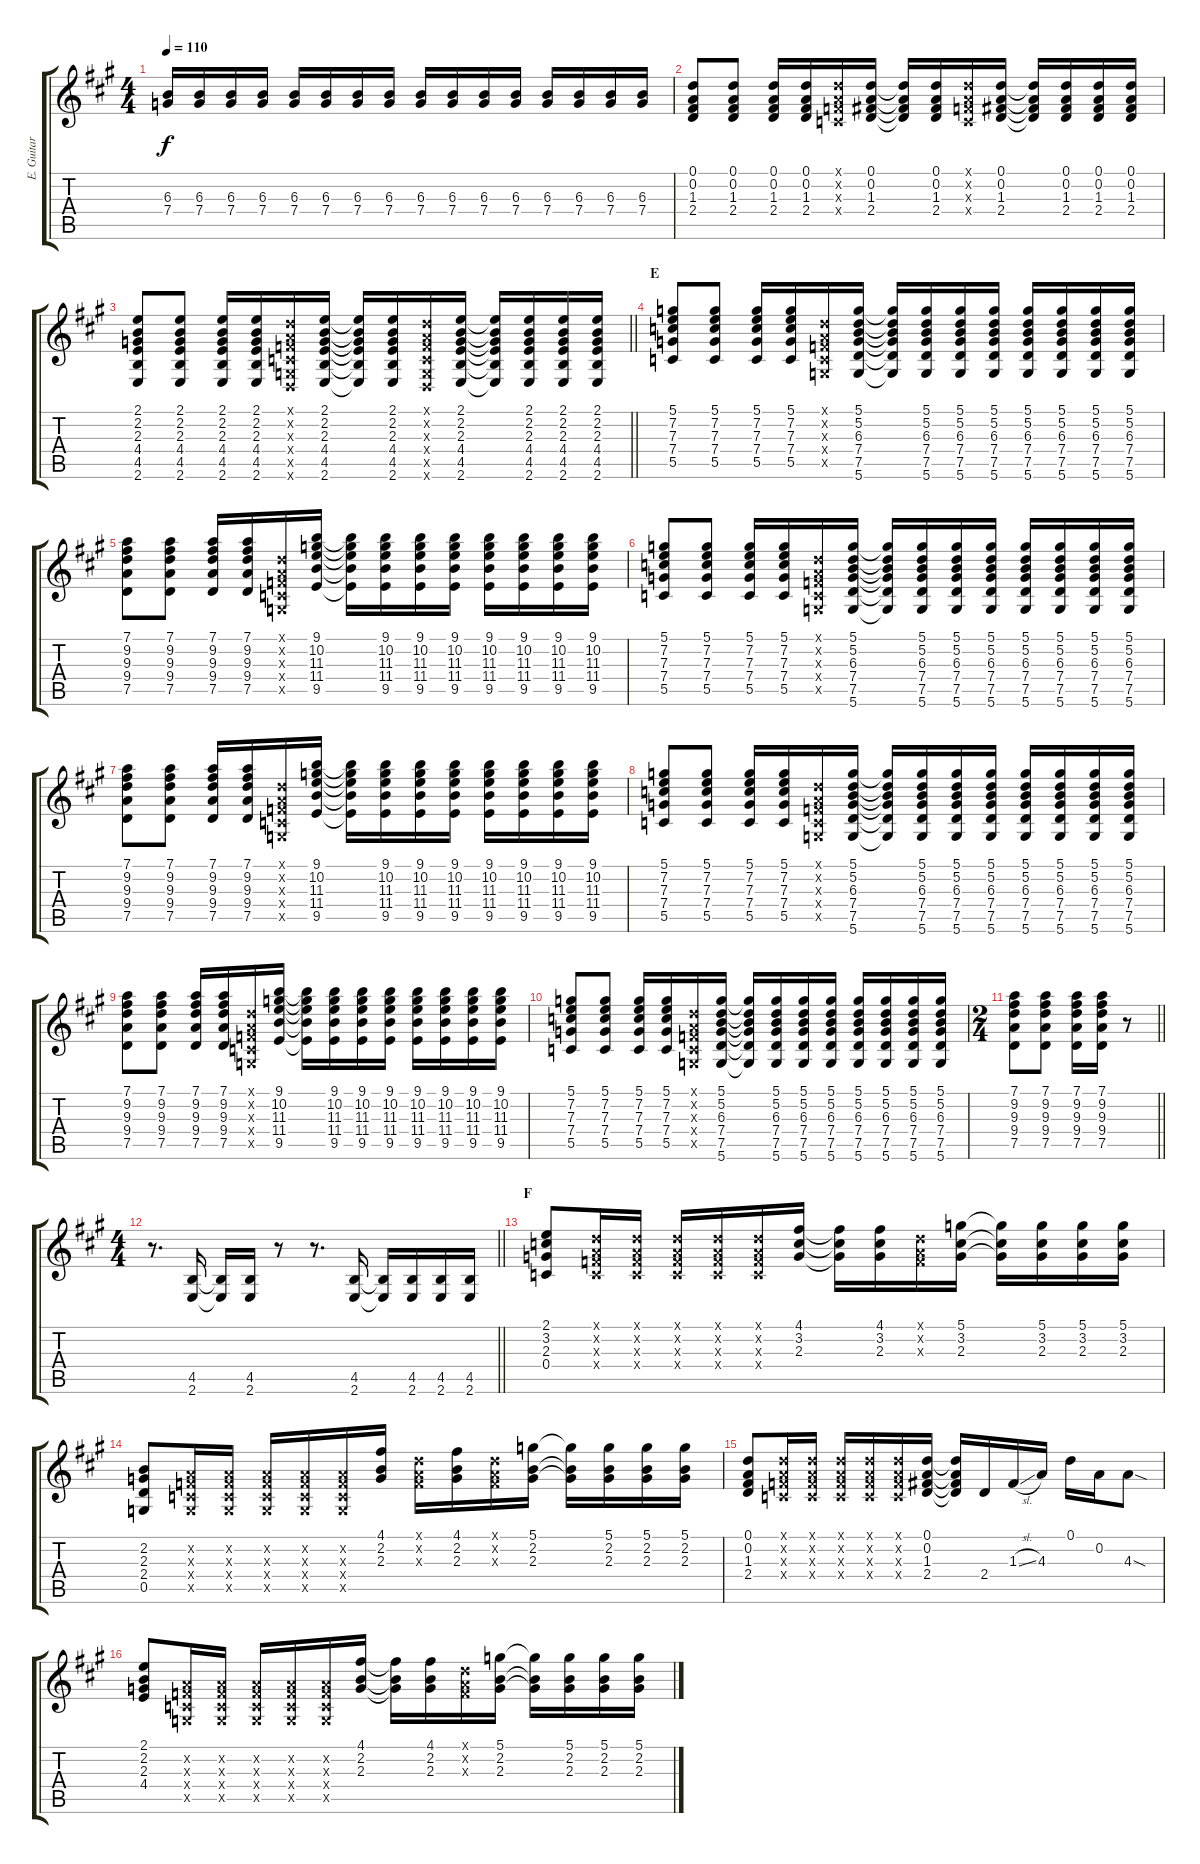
\track ("E. Guitar II" "E. Guitar ") {instrument overdrivenguitar}
\staff {score tabs}
\tuning (D4 A3 F3 C3 G2 D2) {hide}
\ts (4 4)
\tempo 110
\clef g2
\ks a
(6.3 7.4).16{dy f} (6.3 7.4).16 (6.3 7.4).16 (6.3 7.4).16 (6.3 7.4).16 (6.3 7.4).16 (6.3 7.4).16 (6.3 7.4).16 (6.3 7.4).16 (6.3 7.4).16 (6.3 7.4).16 (6.3 7.4).16 (6.3 7.4).16 (6.3 7.4).16 (6.3 7.4).16 (6.3 7.4).16 |
(0.1 0.2 1.3 2.4).8 (0.1 0.2 1.3 2.4).8 (0.1 0.2 1.3 2.4).16 (0.1 0.2 1.3 2.4).16 (0.1{x} 0.2{x} 0.3{x} 0.4{x}).16 (0.1 0.2 1.3 2.4).16 (0.1{t} 0.2{t} 1.3{t} 2.4{t}).16 (0.1 0.2 1.3 2.4).16 (0.1{x} 0.2{x} 0.3{x} 0.4{x}).16 (0.1 0.2 1.3 2.4).16 (0.1{t} 0.2{t} 1.3{t} 2.4{t}).16 (0.1 0.2 1.3 2.4).16 (0.1 0.2 1.3 2.4).16 (0.1 0.2 1.3 2.4).16 |
\barLineRight lightlight
(2.1 2.2 2.3 4.4 4.5 2.6).8 (2.1 2.2 2.3 4.4 4.5 2.6).8 (2.1 2.2 2.3 4.4 4.5 2.6).16 (2.1 2.2 2.3 4.4 4.5 2.6).16 (0.1{x} 0.2{x} 0.3{x} 0.4{x} 0.5{x} 0.6{x}).16 (2.1 2.2 2.3 4.4 4.5 2.6).16 (2.1{t} 2.2{t} 2.3{t} 4.4{t} 4.5{t} 2.6{t}).16 (2.1 2.2 2.3 4.4 4.5 2.6).16 (0.1{x} 0.2{x} 0.3{x} 0.4{x} 0.5{x} 0.6{x}).16 (2.1 2.2 2.3 4.4 4.5 2.6).16 (2.1{t} 2.2{t} 2.3{t} 4.4{t} 4.5{t} 2.6{t}).16 (2.1 2.2 2.3 4.4 4.5 2.6).16 (2.1 2.2 2.3 4.4 4.5 2.6).16 (2.1 2.2 2.3 4.4 4.5 2.6).16 |
\section ("" "E")
(5.1 7.2 7.3 7.4 5.5).8 (5.1 7.2 7.3 7.4 5.5).8 (5.1 7.2 7.3 7.4 5.5).16 (5.1 7.2 7.3 7.4 5.5).16 (0.1{x} 0.2{x} 0.3{x} 0.4{x} 0.5{x}).16 (5.1 5.2 6.3 7.4 7.5 5.6).16 (5.1{t} 5.2{t} 6.3{t} 7.4{t} 7.5{t} 5.6{t}).16 (5.1 5.2 6.3 7.4 7.5 5.6).16 (5.1 5.2 6.3 7.4 7.5 5.6).16 (5.1 5.2 6.3 7.4 7.5 5.6).16 (5.1 5.2 6.3 7.4 7.5 5.6).16 (5.1 5.2 6.3 7.4 7.5 5.6).16 (5.1 5.2 6.3 7.4 7.5 5.6).16 (5.1 5.2 6.3 7.4 7.5 5.6).16 |
(7.1 9.2 9.3 9.4 7.5).8 (7.1 9.2 9.3 9.4 7.5).8 (7.1 9.2 9.3 9.4 7.5).16 (7.1 9.2 9.3 9.4 7.5).16 (0.1{x} 0.2{x} 0.3{x} 0.4{x} 0.5{x}).16 (9.1 10.2 11.3 11.4 9.5).16 (9.1{t} 10.2{t} 11.3{t} 11.4{t} 9.5{t}).16 (9.1 10.2 11.3 11.4 9.5).16 (9.1 10.2 11.3 11.4 9.5).16 (9.1 10.2 11.3 11.4 9.5).16 (9.1 10.2 11.3 11.4 9.5).16 (9.1 10.2 11.3 11.4 9.5).16 (9.1 10.2 11.3 11.4 9.5).16 (9.1 10.2 11.3 11.4 9.5).16 |
(5.1 7.2 7.3 7.4 5.5).8 (5.1 7.2 7.3 7.4 5.5).8 (5.1 7.2 7.3 7.4 5.5).16 (5.1 7.2 7.3 7.4 5.5).16 (0.1{x} 0.2{x} 0.3{x} 0.4{x} 0.5{x}).16 (5.1 5.2 6.3 7.4 7.5 5.6).16 (5.1{t} 5.2{t} 6.3{t} 7.4{t} 7.5{t} 5.6{t}).16 (5.1 5.2 6.3 7.4 7.5 5.6).16 (5.1 5.2 6.3 7.4 7.5 5.6).16 (5.1 5.2 6.3 7.4 7.5 5.6).16 (5.1 5.2 6.3 7.4 7.5 5.6).16 (5.1 5.2 6.3 7.4 7.5 5.6).16 (5.1 5.2 6.3 7.4 7.5 5.6).16 (5.1 5.2 6.3 7.4 7.5 5.6).16 |
(7.1 9.2 9.3 9.4 7.5).8 (7.1 9.2 9.3 9.4 7.5).8 (7.1 9.2 9.3 9.4 7.5).16 (7.1 9.2 9.3 9.4 7.5).16 (0.1{x} 0.2{x} 0.3{x} 0.4{x} 0.5{x}).16 (9.1 10.2 11.3 11.4 9.5).16 (9.1{t} 10.2{t} 11.3{t} 11.4{t} 9.5{t}).16 (9.1 10.2 11.3 11.4 9.5).16 (9.1 10.2 11.3 11.4 9.5).16 (9.1 10.2 11.3 11.4 9.5).16 (9.1 10.2 11.3 11.4 9.5).16 (9.1 10.2 11.3 11.4 9.5).16 (9.1 10.2 11.3 11.4 9.5).16 (9.1 10.2 11.3 11.4 9.5).16 |
(5.1 7.2 7.3 7.4 5.5).8 (5.1 7.2 7.3 7.4 5.5).8 (5.1 7.2 7.3 7.4 5.5).16 (5.1 7.2 7.3 7.4 5.5).16 (0.1{x} 0.2{x} 0.3{x} 0.4{x} 0.5{x}).16 (5.1 5.2 6.3 7.4 7.5 5.6).16 (5.1{t} 5.2{t} 6.3{t} 7.4{t} 7.5{t} 5.6{t}).16 (5.1 5.2 6.3 7.4 7.5 5.6).16 (5.1 5.2 6.3 7.4 7.5 5.6).16 (5.1 5.2 6.3 7.4 7.5 5.6).16 (5.1 5.2 6.3 7.4 7.5 5.6).16 (5.1 5.2 6.3 7.4 7.5 5.6).16 (5.1 5.2 6.3 7.4 7.5 5.6).16 (5.1 5.2 6.3 7.4 7.5 5.6).16 |
(7.1 9.2 9.3 9.4 7.5).8 (7.1 9.2 9.3 9.4 7.5).8 (7.1 9.2 9.3 9.4 7.5).16 (7.1 9.2 9.3 9.4 7.5).16 (0.1{x} 0.2{x} 0.3{x} 0.4{x} 0.5{x}).16 (9.1 10.2 11.3 11.4 9.5).16 (9.1{t} 10.2{t} 11.3{t} 11.4{t} 9.5{t}).16 (9.1 10.2 11.3 11.4 9.5).16 (9.1 10.2 11.3 11.4 9.5).16 (9.1 10.2 11.3 11.4 9.5).16 (9.1 10.2 11.3 11.4 9.5).16 (9.1 10.2 11.3 11.4 9.5).16 (9.1 10.2 11.3 11.4 9.5).16 (9.1 10.2 11.3 11.4 9.5).16 |
(5.1 7.2 7.3 7.4 5.5).8 (5.1 7.2 7.3 7.4 5.5).8 (5.1 7.2 7.3 7.4 5.5).16 (5.1 7.2 7.3 7.4 5.5).16 (0.1{x} 0.2{x} 0.3{x} 0.4{x} 0.5{x}).16 (5.1 5.2 6.3 7.4 7.5 5.6).16 (5.1{t} 5.2{t} 6.3{t} 7.4{t} 7.5{t} 5.6{t}).16 (5.1 5.2 6.3 7.4 7.5 5.6).16 (5.1 5.2 6.3 7.4 7.5 5.6).16 (5.1 5.2 6.3 7.4 7.5 5.6).16 (5.1 5.2 6.3 7.4 7.5 5.6).16 (5.1 5.2 6.3 7.4 7.5 5.6).16 (5.1 5.2 6.3 7.4 7.5 5.6).16 (5.1 5.2 6.3 7.4 7.5 5.6).16 |
\ts (2 4)
\barLineRight lightlight
(7.1 9.2 9.3 9.4 7.5).8 (7.1 9.2 9.3 9.4 7.5).8 (7.1 9.2 9.3 9.4 7.5).16 (7.1 9.2 9.3 9.4 7.5).16 r.8 |
\ts (4 4)
\barLineRight lightlight
r.8{d} (4.5 2.6).16 (4.5{t} 2.6{t}).16 (4.5 2.6).16 r.8 r.8{d} (4.5 2.6).16 (4.5{t} 2.6{t}).16 (4.5 2.6).16 (4.5 2.6).16 (4.5 2.6).16 |
\section ("" "F")
(2.1 3.2 2.3 0.4).8 (0.1{x} 0.2{x} 0.3{x} 0.4{x}).16 (0.1{x} 0.2{x} 0.3{x} 0.4{x}).16 (0.1{x} 0.2{x} 0.3{x} 0.4{x}).16 (0.1{x} 0.2{x} 0.3{x} 0.4{x}).16 (0.1{x} 0.2{x} 0.3{x} 0.4{x}).16 (4.1 3.2 2.3).16 (4.1{t} 3.2{t} 2.3{t}).16 (4.1 3.2 2.3).16 (0.1{x} 0.2{x} 0.3{x}).16 (5.1 3.2 2.3).16 (5.1{t} 3.2{t} 2.3{t}).16 (5.1 3.2 2.3).16 (5.1 3.2 2.3).16 (5.1 3.2 2.3).16 |
(2.2 2.3 2.4 0.5).8 (0.2{x} 0.3{x} 0.4{x} 0.5{x}).16 (0.2{x} 0.3{x} 0.4{x} 0.5{x}).16 (0.2{x} 0.3{x} 0.4{x} 0.5{x}).16 (0.2{x} 0.3{x} 0.4{x} 0.5{x}).16 (0.2{x} 0.3{x} 0.4{x} 0.5{x}).16 (4.1 2.2 2.3).16 (0.1{x} 0.2{x} 0.3{x}).16 (4.1 2.2 2.3).16 (0.1{x} 0.2{x} 0.3{x}).16 (5.1 2.2 2.3).16 (5.1{t} 2.2{t} 2.3{t}).16 (5.1 2.2 2.3).16 (5.1 2.2 2.3).16 (5.1 2.2 2.3).16 |
(0.1 0.2 1.3 2.4).8 (0.1{x} 0.2{x} 0.3{x} 0.4{x}).16 (0.1{x} 0.2{x} 0.3{x} 0.4{x}).16 (0.1{x} 0.2{x} 0.3{x} 0.4{x}).16 (0.1{x} 0.2{x} 0.3{x} 0.4{x}).16 (0.1{x} 0.2{x} 0.3{x} 0.4{x}).16 (0.1 0.2 1.3 2.4).16 (0.1{t} 0.2{t} 1.3{t} 2.4{t}).16 2.4.16 1.3{sl}.16 4.3.16 0.1.16 0.2.16 4.3{sod}.8 |
(2.1 2.2 2.3 4.4).8 (0.2{x} 0.3{x} 0.4{x} 0.5{x}).16 (0.2{x} 0.3{x} 0.4{x} 0.5{x}).16 (0.2{x} 0.3{x} 0.4{x} 0.5{x}).16 (0.2{x} 0.3{x} 0.4{x} 0.5{x}).16 (0.2{x} 0.3{x} 0.4{x} 0.5{x}).16 (4.1 2.2 2.3).16 (4.1{t} 2.2{t} 2.3{t}).16 (4.1 2.2 2.3).16 (0.1{x} 0.2{x} 0.3{x}).16 (5.1 2.2 2.3).16 (5.1{t} 2.2{t} 2.3{t}).16 (5.1 2.2 2.3).16 (5.1 2.2 2.3).16 (5.1 2.2 2.3).16
